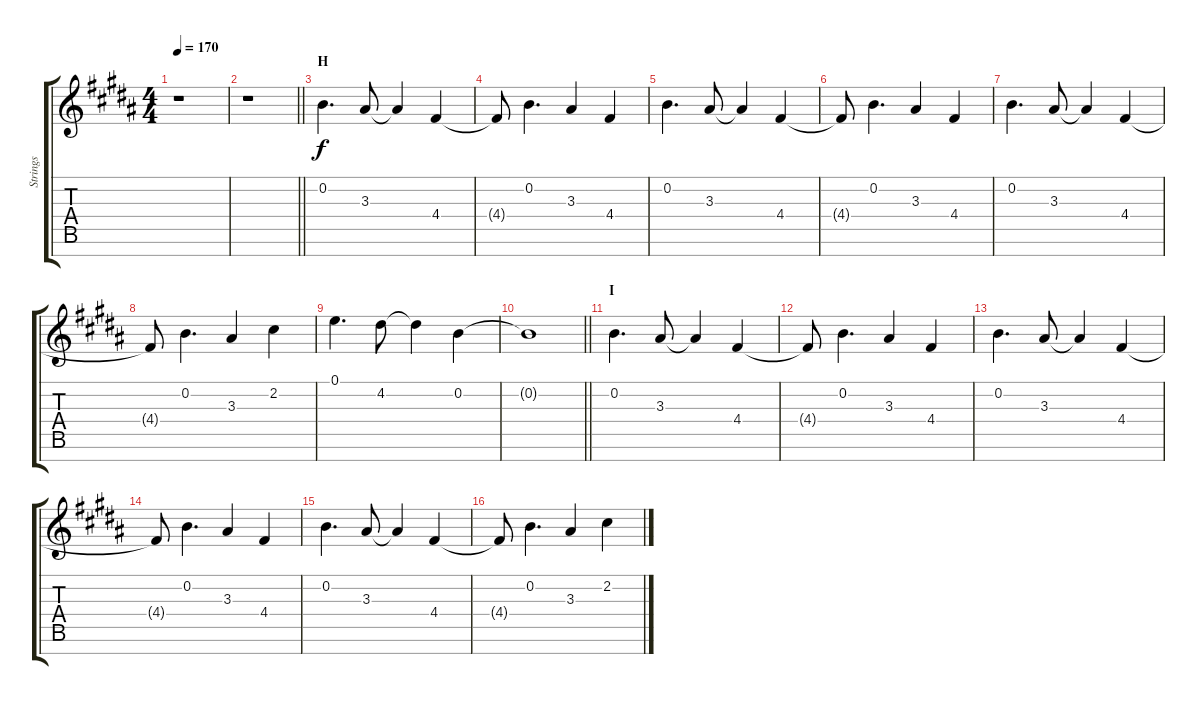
\track ("Strings" "Strings") {instrument stringensemble1}
\staff {score tabs}
\tuning (E5 B4 G4 D4 A3 E3 B2) {hide}
\ts (4 4)
\tempo 170
\clef g2
\ks b
r.1{dy f} |
\barLineRight lightlight
r.1 |
\section ("" "H")
0.2.4{d} 3.3.8 3.3{t}.4 4.4.4 |
4.4{t}.8 0.2.4{d} 3.3.4 4.4.4 |
0.2.4{d} 3.3.8 3.3{t}.4 4.4.4 |
4.4{t}.8 0.2.4{d} 3.3.4 4.4.4 |
0.2.4{d} 3.3.8 3.3{t}.4 4.4.4 |
4.4{t}.8 0.2.4{d} 3.3.4 2.2.4 |
0.1.4{d} 4.2.8 4.2{t}.4 0.2.4 |
\barLineRight lightlight
0.2{t}.1 |
\section ("" "I")
0.2.4{d} 3.3.8 3.3{t}.4 4.4.4 |
4.4{t}.8 0.2.4{d} 3.3.4 4.4.4 |
0.2.4{d} 3.3.8 3.3{t}.4 4.4.4 |
4.4{t}.8 0.2.4{d} 3.3.4 4.4.4 |
0.2.4{d} 3.3.8 3.3{t}.4 4.4.4 |
4.4{t}.8 0.2.4{d} 3.3.4 2.2.4
